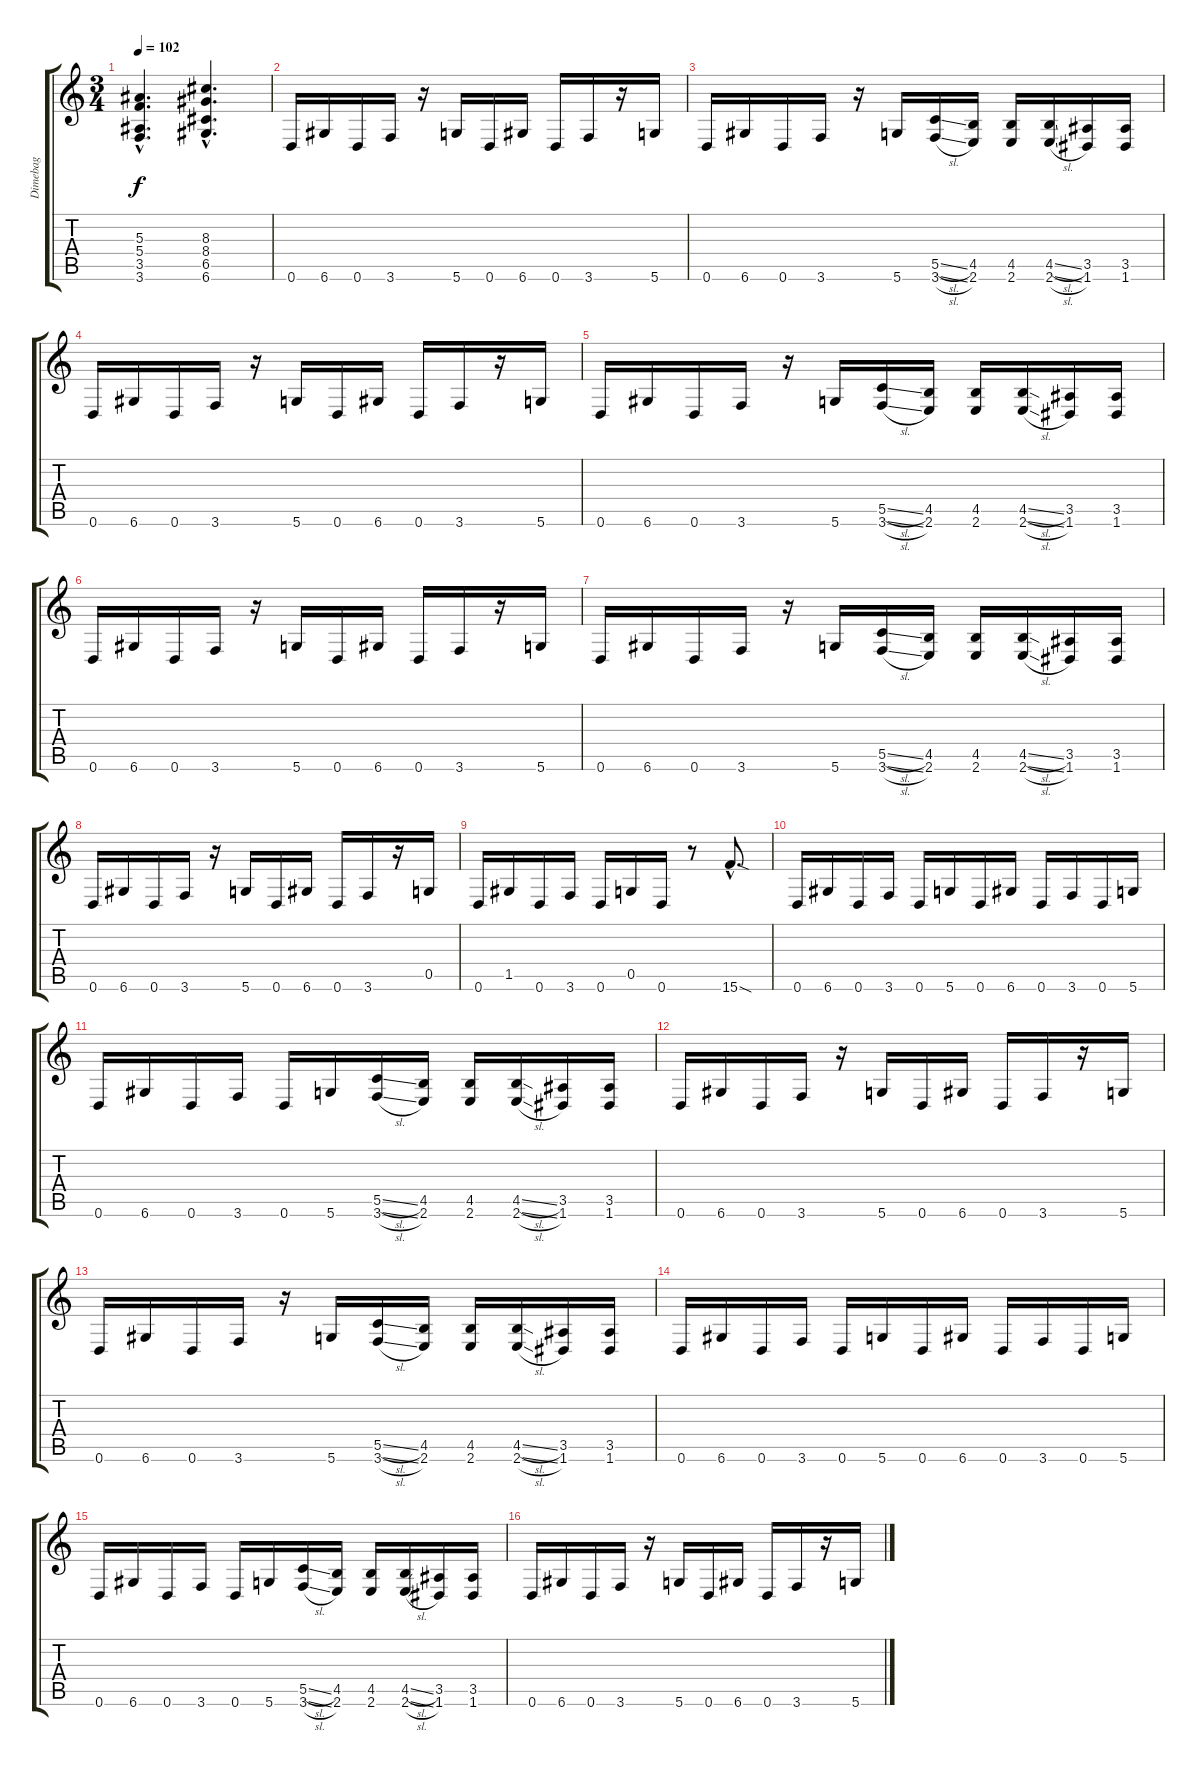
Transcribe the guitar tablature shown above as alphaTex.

\track ("Dimebag" "Dimebag") {instrument distortionguitar}
\staff {score tabs}
\tuning (D4 A3 F3 C3 G2 D2) {hide}
\ts (3 4)
\tempo 102
\clef g2
\ks c
(5.3{hac} 5.4{hac} 3.5{hac} 3.6{hac}).4{d dy f} (8.3{hac} 8.4{hac} 6.5{hac} 6.6{hac}).4{d} |
\section ("" "")
0.6.16 6.6.16 0.6.16 3.6.16 r.16 5.6.16 0.6.16 6.6.16 0.6.16 3.6.16 r.16 5.6.16 |
0.6.16 6.6.16 0.6.16 3.6.16 r.16 5.6.16 (5.5{sl} 3.6{sl}).16 (4.5 2.6).16 (4.5 2.6).16 (4.5{sl} 2.6{sl}).16 (3.5 1.6).16 (3.5 1.6).16 |
0.6.16 6.6.16 0.6.16 3.6.16 r.16 5.6.16 0.6.16 6.6.16 0.6.16 3.6.16 r.16 5.6.16 |
0.6.16 6.6.16 0.6.16 3.6.16 r.16 5.6.16 (5.5{sl} 3.6{sl}).16 (4.5 2.6).16 (4.5 2.6).16 (4.5{sl} 2.6{sl}).16 (3.5 1.6).16 (3.5 1.6).16 |
0.6.16 6.6.16 0.6.16 3.6.16 r.16 5.6.16 0.6.16 6.6.16 0.6.16 3.6.16 r.16 5.6.16 |
0.6.16 6.6.16 0.6.16 3.6.16 r.16 5.6.16 (5.5{sl} 3.6{sl}).16 (4.5 2.6).16 (4.5 2.6).16 (4.5{sl} 2.6{sl}).16 (3.5 1.6).16 (3.5 1.6).16 |
0.6.16 6.6.16 0.6.16 3.6.16 r.16 5.6.16 0.6.16 6.6.16 0.6.16 3.6.16 r.16 0.5.16 |
0.6.16 1.5.16 0.6.16 3.6.16 0.6.16 0.5.16 0.6.16 r.8 15.6{sod hac}.8{d} |
0.6.16 6.6.16 0.6.16 3.6.16 0.6.16 5.6.16 0.6.16 6.6.16 0.6.16 3.6.16 0.6.16 5.6.16 |
0.6.16 6.6.16 0.6.16 3.6.16 0.6.16 5.6.16 (5.5{sl} 3.6{sl}).16 (4.5 2.6).16 (4.5 2.6).16 (4.5{sl} 2.6{sl}).16 (3.5 1.6).16 (3.5 1.6).16 |
0.6.16 6.6.16 0.6.16 3.6.16 r.16 5.6.16 0.6.16 6.6.16 0.6.16 3.6.16 r.16 5.6.16 |
0.6.16 6.6.16 0.6.16 3.6.16 r.16 5.6.16 (5.5{sl} 3.6{sl}).16 (4.5 2.6).16 (4.5 2.6).16 (4.5{sl} 2.6{sl}).16 (3.5 1.6).16 (3.5 1.6).16 |
0.6.16 6.6.16 0.6.16 3.6.16 0.6.16 5.6.16 0.6.16 6.6.16 0.6.16 3.6.16 0.6.16 5.6.16 |
0.6.16 6.6.16 0.6.16 3.6.16 0.6.16 5.6.16 (5.5{sl} 3.6{sl}).16 (4.5 2.6).16 (4.5 2.6).16 (4.5{sl} 2.6{sl}).16 (3.5 1.6).16 (3.5 1.6).16 |
0.6.16 6.6.16 0.6.16 3.6.16 r.16 5.6.16 0.6.16 6.6.16 0.6.16 3.6.16 r.16 5.6.16
